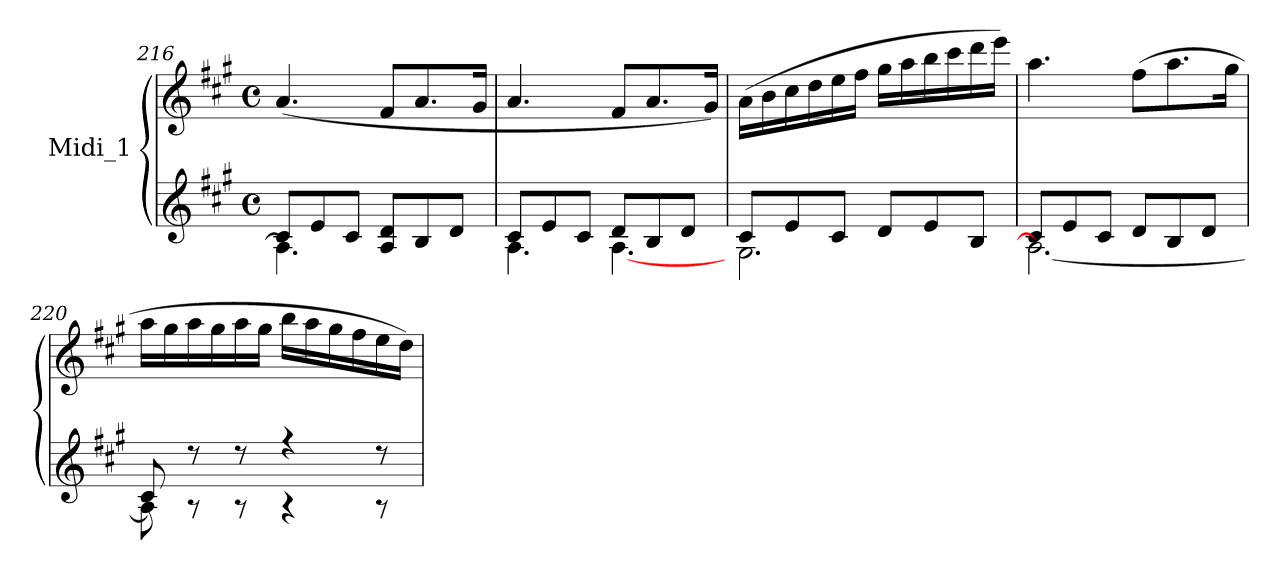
**kern	**kern
*part1	*part1
*staff2	*staff1
*I"Midi_1	*
*clefG2	*clefG2
*k[f#c#g#]	*k[f#c#g#]
*A:	*A:
*M4/4	*M4/4
*met(c)	*met(c)
=216	=216
*^	*
8c#/L	4.A\]	(4.a/
8e/	.	.
8c#/J	.	.
8A/ 8d/L	8ryy	8f#/L
8B/	4ryy	8.a/
8d/J	.	.
.	.	16g#/Jk
!!LO:LB:g=z
=217	=217	=217
8c#/L	4.A\	4.a/
8e/	.	.
8c#/J	.	.
8d/L	[4.A\	8f#/L
8B/	.	8.a/
8d/J	.	.
.	.	16g#/Jk)
!!LO:LB:g=z
=218	=218	=218
*	*	*MM85
8c#/L	2.G#\	(>16a\LL
.	.	16b\
8e/	.	16cc#\
.	.	16dd\
8c#/J	.	16ee\
.	.	16ff#\JJ
8d/L	.	16gg#\LL
.	.	16aa\
8e/	.	16bb\
.	.	16ccc#\
8B/J	.	16ddd\
.	.	16eee\JJ)
=219	=219	=219
8c#/L	2.A\_	4.aa\
8e/	.	.
8c#/J	.	.
8d/L	.	(>8ff#\L
8B/	.	8.aa\
8d/J	.	.
.	.	16gg#\Jk
=220	=220	=220
8c#/	8A\]	16aa\LL
.	.	16gg#\
8r	8r	16aa\
.	.	16gg#\
8r	8r	16aa\
.	.	16gg#\JJ
4r	4r	16bb\LL
.	.	16aa\
.	.	16gg#\
.	.	16ff#\
8r	8r	16ee\
.	.	16dd\JJ)
*v	*v	*
=	=
*-	*-
